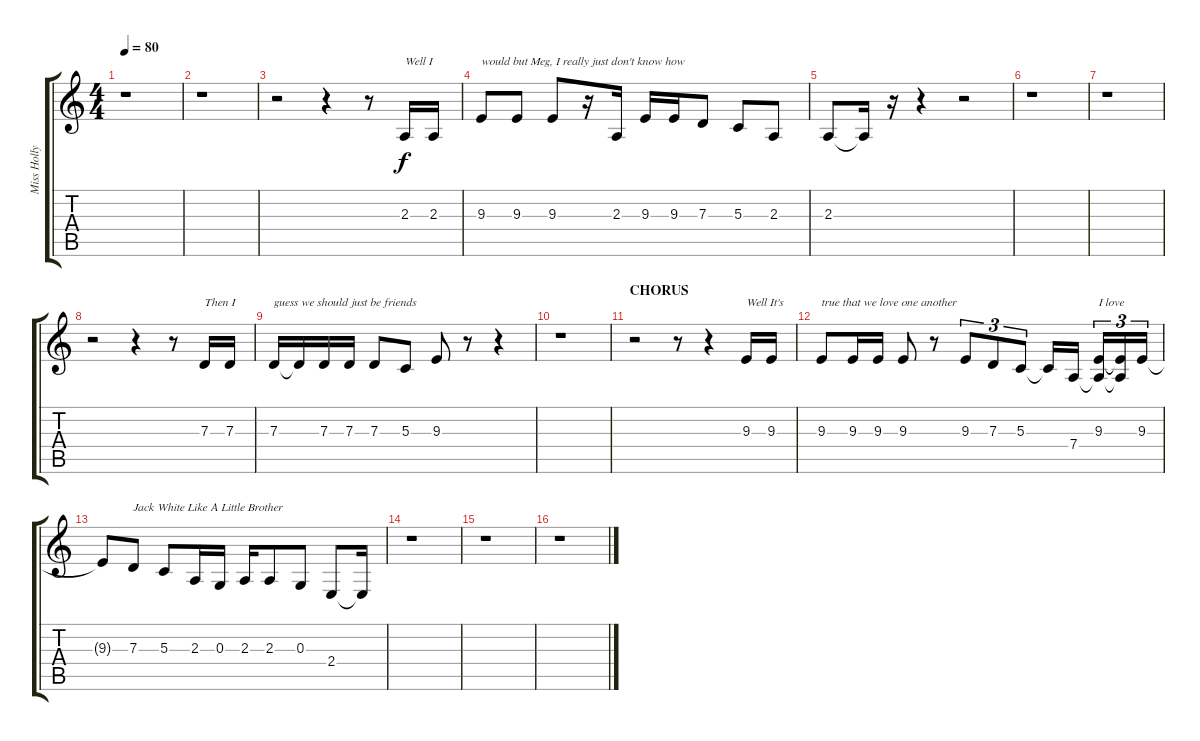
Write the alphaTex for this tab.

\track ("Miss Holly Golightly (Voice)" "Miss Holly") {instrument englishhorn}
\staff {score tabs}
\tuning (E4 B3 G3 D3 A2 E2) {hide}
\ts (4 4)
\tempo 80
\clef g2
\ks c
r.1{dy f} |
r.1 |
r.2 r.4 r.8 2.3.16{txt "Well I"} 2.3.16 |
9.3.8{txt "would but Meg, I really just don't know how"} 9.3.8 9.3.8 r.16 2.3.16 9.3.16 9.3.16 7.3.8 5.3.8 2.3.8 |
2.3.8 2.3{t}.16 r.16 r.4 r.2 |
r.1 |
r.1 |
r.2 r.4 r.8 7.3.16{txt "Then I"} 7.3.16 |
7.3.16{txt "guess we should just be friends"} 7.3{t}.16 7.3.16 7.3.16 7.3.8 5.3.8 9.3.8 r.8 r.4 |
r.1 |
\section ("" "CHORUS")
r.2 r.8 r.4 9.3.16{txt "Well It's"} 9.3.16 |
9.3.8{txt "true that we love one another"} 9.3.16 9.3.16 9.3.8 r.8 9.3.8{tu (3 2)} 7.3.8{tu (3 2)} 5.3.8{tu (3 2)} 5.3{t}.16 7.4.16 (9.3 7.4{t}).16{tu (3 2) txt "I love"} (9.3{t} 7.4{t}).16{tu (3 2)} 9.3.16{tu (3 2)} |
9.3{t}.8 7.3.8{txt "Jack White Like A Little Brother"} 5.3.8 2.3.16 0.3.16 2.3.16 2.3.8 0.3.8 2.4.8 2.4{t}.16 |
r.1 |
r.1 |
r.1
